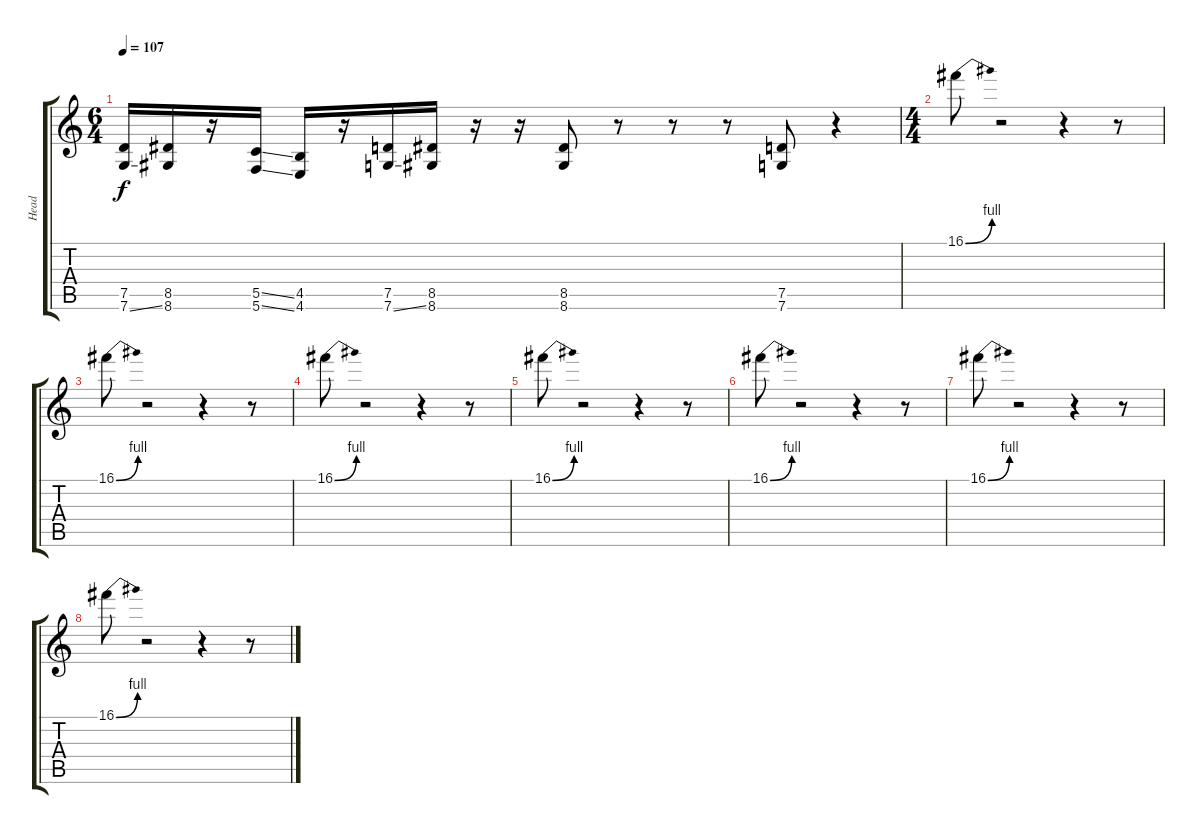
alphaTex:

\track ("Head" "Head") {instrument distortionguitar}
\staff {score tabs}
\tuning (D4 A3 F3 C3 G2 C2) {hide}
\ts (6 4)
\tempo 107
\clef g2
\ks c
(7.5 7.6{ss}).16{dy f} (8.5 8.6).16 r.16 (5.5{ss} 5.6{ss}).16 (4.5 4.6).16 r.16 (7.5 7.6{ss}).16 (8.5 8.6).16 r.16 r.16 (8.5 8.6).8 r.8 r.8 r.8 (7.5 7.6).8 r.4 |
\ts (4 4)
16.1{be (bend 0 0 60 4)}.8 r.2 r.4 r.8 |
16.1{be (bend 0 0 60 4)}.8 r.2 r.4 r.8 |
16.1{be (bend 0 0 60 4)}.8 r.2 r.4 r.8 |
16.1{be (bend 0 0 60 4)}.8 r.2 r.4 r.8 |
16.1{be (bend 0 0 60 4)}.8 r.2 r.4 r.8 |
16.1{be (bend 0 0 60 4)}.8 r.2 r.4 r.8 |
16.1{be (bend 0 0 60 4)}.8 r.2 r.4 r.8
